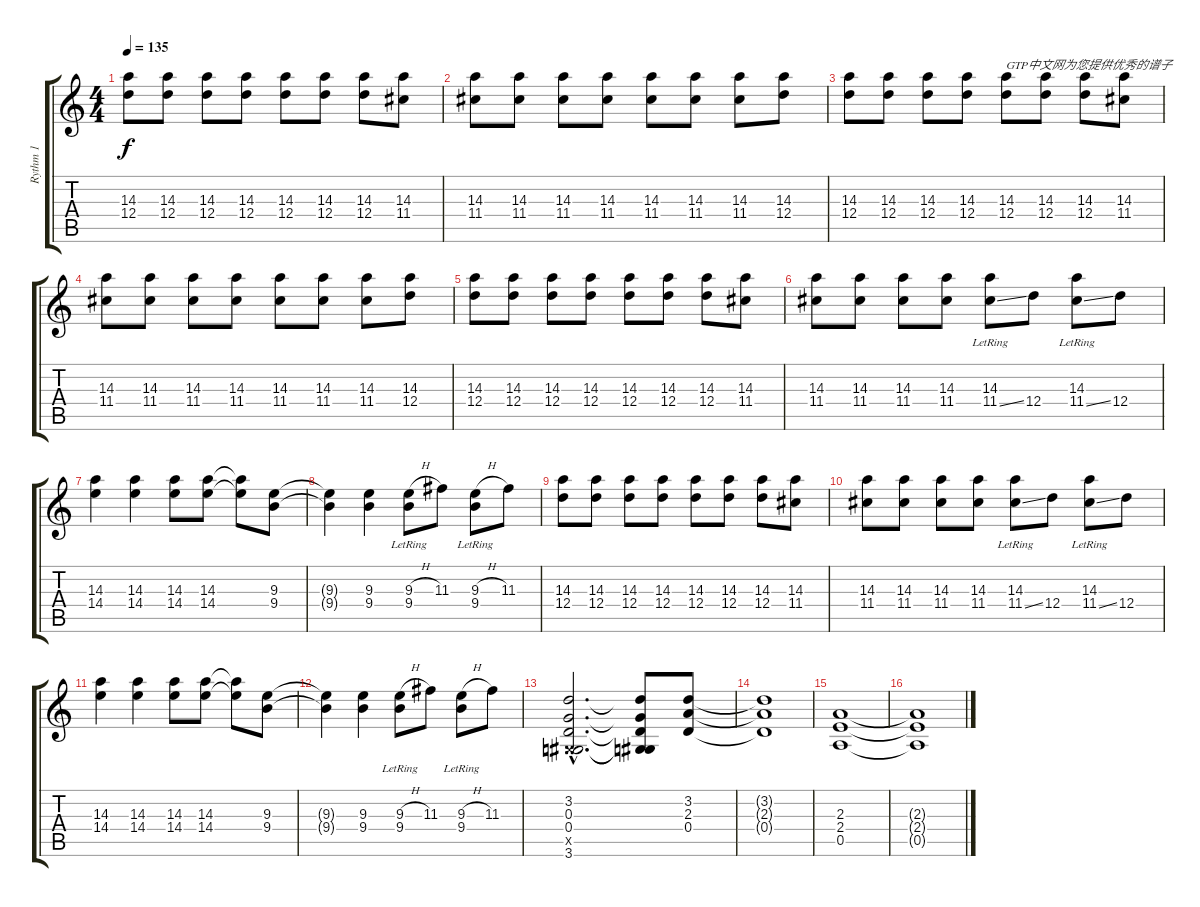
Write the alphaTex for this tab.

\track ("Rythm 1" "Rythm 1") {instrument overdrivenguitar}
\staff {score tabs}
\tuning (E4 B3 G3 D3 A2 E2) {hide}
\ts (4 4)
\tempo 135
\clef g2
\ks c
(14.3 12.4).8{dy f instrument overdrivenguitar} (14.3 12.4).8 (14.3 12.4).8 (14.3 12.4).8 (14.3 12.4).8 (14.3 12.4).8 (14.3 12.4).8 (14.3 11.4).8 |
(14.3 11.4).8 (14.3 11.4).8 (14.3 11.4).8 (14.3 11.4).8 (14.3 11.4).8 (14.3 11.4).8 (14.3 11.4).8 (14.3 12.4).8 |
(14.3 12.4).8 (14.3 12.4).8 (14.3 12.4).8 (14.3 12.4).8 (14.3 12.4).8{txt "GTP中文网为您提供优秀的谱子"} (14.3 12.4).8 (14.3 12.4).8 (14.3 11.4).8 |
(14.3 11.4).8 (14.3 11.4).8 (14.3 11.4).8 (14.3 11.4).8 (14.3 11.4).8 (14.3 11.4).8 (14.3 11.4).8 (14.3 12.4).8 |
(14.3 12.4).8 (14.3 12.4).8 (14.3 12.4).8 (14.3 12.4).8 (14.3 12.4).8 (14.3 12.4).8 (14.3 12.4).8 (14.3 11.4).8 |
(14.3 11.4).8 (14.3 11.4).8 (14.3 11.4).8 (14.3 11.4).8 (14.3{lr} 11.4{ss}).8 12.4.8 (14.3{lr} 11.4{ss}).8 12.4.8 |
(14.3 14.4).4 (14.3 14.4).4 (14.3 14.4).8 (14.3 14.4).8 (14.3{t} 14.4{t}).8 (9.3 9.4).8 |
(9.3{t} 9.4{t}).4 (9.3 9.4).4 (9.3{h} 9.4{lr}).8 11.3.8 (9.3{h} 9.4{lr}).8 11.3.8 |
(14.3 12.4).8 (14.3 12.4).8 (14.3 12.4).8 (14.3 12.4).8 (14.3 12.4).8 (14.3 12.4).8 (14.3 12.4).8 (14.3 11.4).8 |
(14.3 11.4).8 (14.3 11.4).8 (14.3 11.4).8 (14.3 11.4).8 (14.3{lr} 11.4{ss}).8 12.4.8 (14.3{lr} 11.4{ss}).8 12.4.8 |
(14.3 14.4).4 (14.3 14.4).4 (14.3 14.4).8 (14.3 14.4).8 (14.3{t} 14.4{t}).8 (9.3 9.4).8 |
(9.3{t} 9.4{t}).4 (9.3 9.4).4 (9.3{h} 9.4{lr}).8 11.3.8 (9.3{h} 9.4{lr}).8 11.3.8 |
(3.2{hac} 0.3{hac} 0.4{hac} -1.5{hac x} 3.6{hac}).2{d} (3.2{t} 0.3{t} 0.4{t} -1.5{t} 3.6{t}).8 (3.2 2.3 0.4).8 |
(3.2{t} 2.3{t} 0.4{t}).1 |
(2.3 2.4 0.5).1 |
(2.3{t} 2.4{t} 0.5{t}).1
